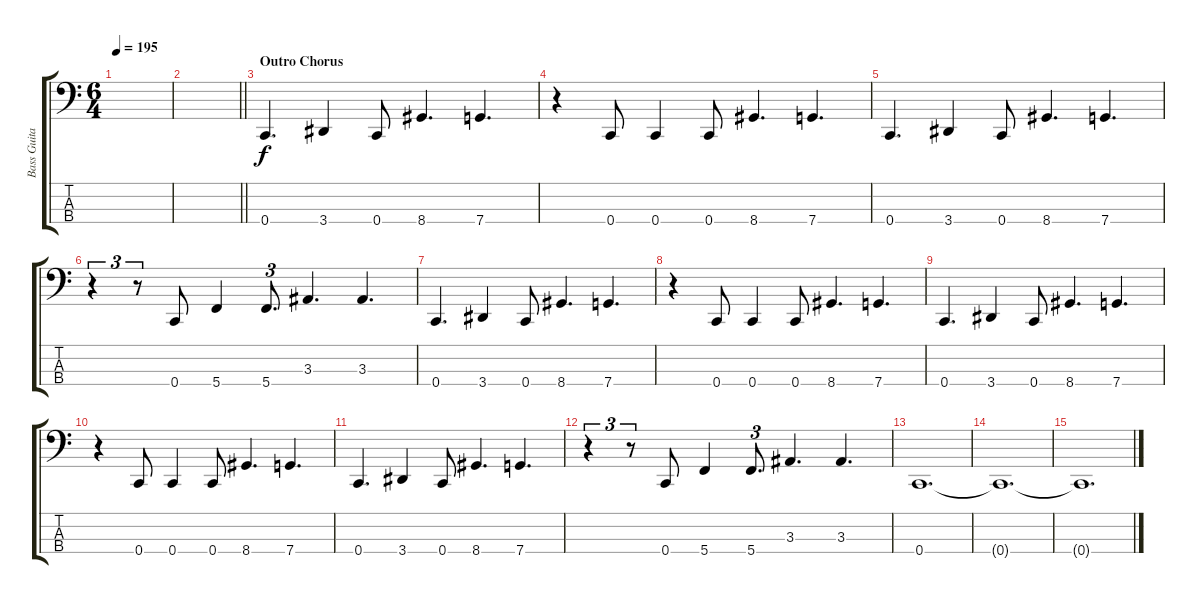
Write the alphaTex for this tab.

\track ("Bass Guitar" "Bass Guita") {instrument electricbassfinger}
\staff {score tabs}
\tuning (F2 C2 G1 C1) {hide}
\ts (6 4)
\tempo 195
\clef f4
\ks c
|
\barLineRight lightlight
|
\section ("" "Outro Chorus")
0.4.4{d} 3.4.4 0.4.8 8.4.4{d} 7.4.4{d} |
r.4 0.4.8 0.4.4 0.4.8 8.4.4{d} 7.4.4{d} |
0.4.4{d} 3.4.4 0.4.8 8.4.4{d} 7.4.4{d} |
r.4{tu (3 2)} r.8{tu (3 2)} 0.4.8 5.4.4 5.4.8{d tu (3 2)} 3.3.4{d} 3.3.4{d} |
0.4.4{d} 3.4.4 0.4.8 8.4.4{d} 7.4.4{d} |
r.4 0.4.8 0.4.4 0.4.8 8.4.4{d} 7.4.4{d} |
0.4.4{d} 3.4.4 0.4.8 8.4.4{d} 7.4.4{d} |
r.4 0.4.8 0.4.4 0.4.8 8.4.4{d} 7.4.4{d} |
0.4.4{d} 3.4.4 0.4.8 8.4.4{d} 7.4.4{d} |
r.4{tu (3 2)} r.8{tu (3 2)} 0.4.8 5.4.4 5.4.8{d tu (3 2)} 3.3.4{d} 3.3.4{d} |
0.4.1{d} |
0.4{t}.1{d} |
0.4{t}.1{d}
